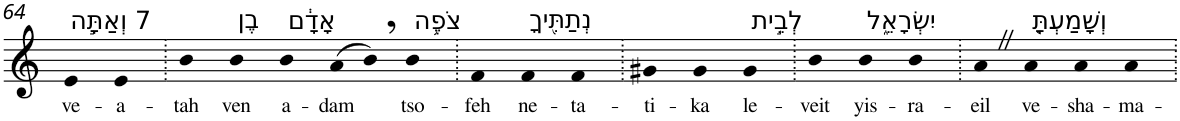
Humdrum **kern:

**kern	**text
*part1	*part1
*staff1	*staff1
*I"Piano	*
*I'Pno	*
!!LO:PB:g=z
*clefG2	*
*k[]	*
=64	=64
!LO:TX:a:t=7 וְאַתָּ֣ה	!
!	!LO:LY:b
4e	ve-
!	!LO:LY:b
4e	-a-
=65.	=65.
!	!LO:LY:b
4b	-tah
!LO:TX:a:t=בֶן	!
!	!LO:LY:b
4b	ven
!LO:TX:a:t=אָדָ֔ם	!
!	!LO:LY:b
4b	a-
!	!LO:LY:b
(>8a	-dam
8b,)	.
!LO:TX:a:t=צֹפֶ֥ה	!
!	!LO:LY:b
4b	tso-
=66.	=66.
!	!LO:LY:b
4f	-feh
!LO:TX:a:t=נְתַתִּ֖יךָ	!
!	!LO:LY:b
4f	ne-
!	!LO:LY:b
4f	-ta-
=67.	=67.
!	!LO:LY:b
4g#X	-ti-
!	!LO:LY:b
4g#	-ka
!LO:TX:a:t=לְבֵ֣ית	!
!	!LO:LY:b
4g#	le-
=68.	=68.
!	!LO:LY:b
4b	-veit
!LO:TX:a:t=יִשְׂרָאֵ֑ל	!
!	!LO:LY:b
4b	yis-
!	!LO:LY:b
4b	-ra-
=69.	=69.
!	!LO:LY:b
4aZ	-eil
!LO:TX:a:t=וְשָׁמַעְתָּ֤	!
!	!LO:LY:b
4a	ve-
!	!LO:LY:b
4a	-sha-
!	!LO:LY:b
4a	-ma-
=.	=.
*-	*-
